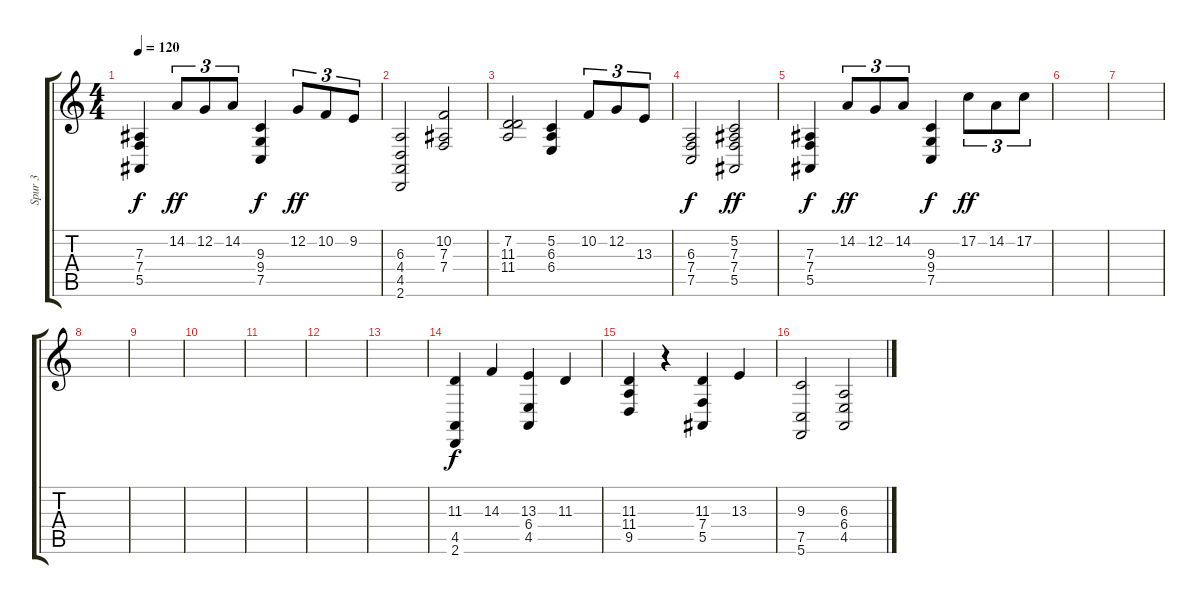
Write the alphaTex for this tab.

\track ("Spur 3" "Spur 3") {instrument stringensemble1}
\staff {score tabs}
\tuning (C4 G3 Eb3 Bb2 F2 C2) {hide}
\ts (4 4)
\tempo 120
\clef g2
\ks c
(7.3 7.4 5.5).4{dy f} 14.2.8{tu (3 2) dy ff} 12.2.8{tu (3 2)} 14.2.8{tu (3 2)} (9.3 9.4 7.5).4{dy f} 12.2.8{tu (3 2) dy ff} 10.2.8{tu (3 2)} 9.2.8{tu (3 2)} |
(6.3 4.4 4.5 2.6).2 (10.2 7.3 7.4).2 |
(7.2 11.3 11.4).2 (5.2 6.3 6.4).4 10.2.8{tu (3 2)} 12.2.8{tu (3 2)} 13.3.8{tu (3 2)} |
(6.3 7.4 7.5).2{dy f} (5.2 7.3 7.4 5.5).2{dy ff} |
(7.3 7.4 5.5).4{dy f} 14.2.8{tu (3 2) dy ff} 12.2.8{tu (3 2)} 14.2.8{tu (3 2)} (9.3 9.4 7.5).4{dy f} 17.2.8{tu (3 2) dy ff} 14.2.8{tu (3 2)} 17.2.8{tu (3 2)} |
|
|
|
|
|
|
|
|
(11.3 4.5 2.6).4{dy f} 14.3.4 (13.3 6.4 4.5).4 11.3.4 |
(11.3 11.4 9.5).4 r.4 (11.3 7.4 5.5).4 13.3.4 |
(9.3 7.5 5.6).2 (6.3 6.4 4.5).2
